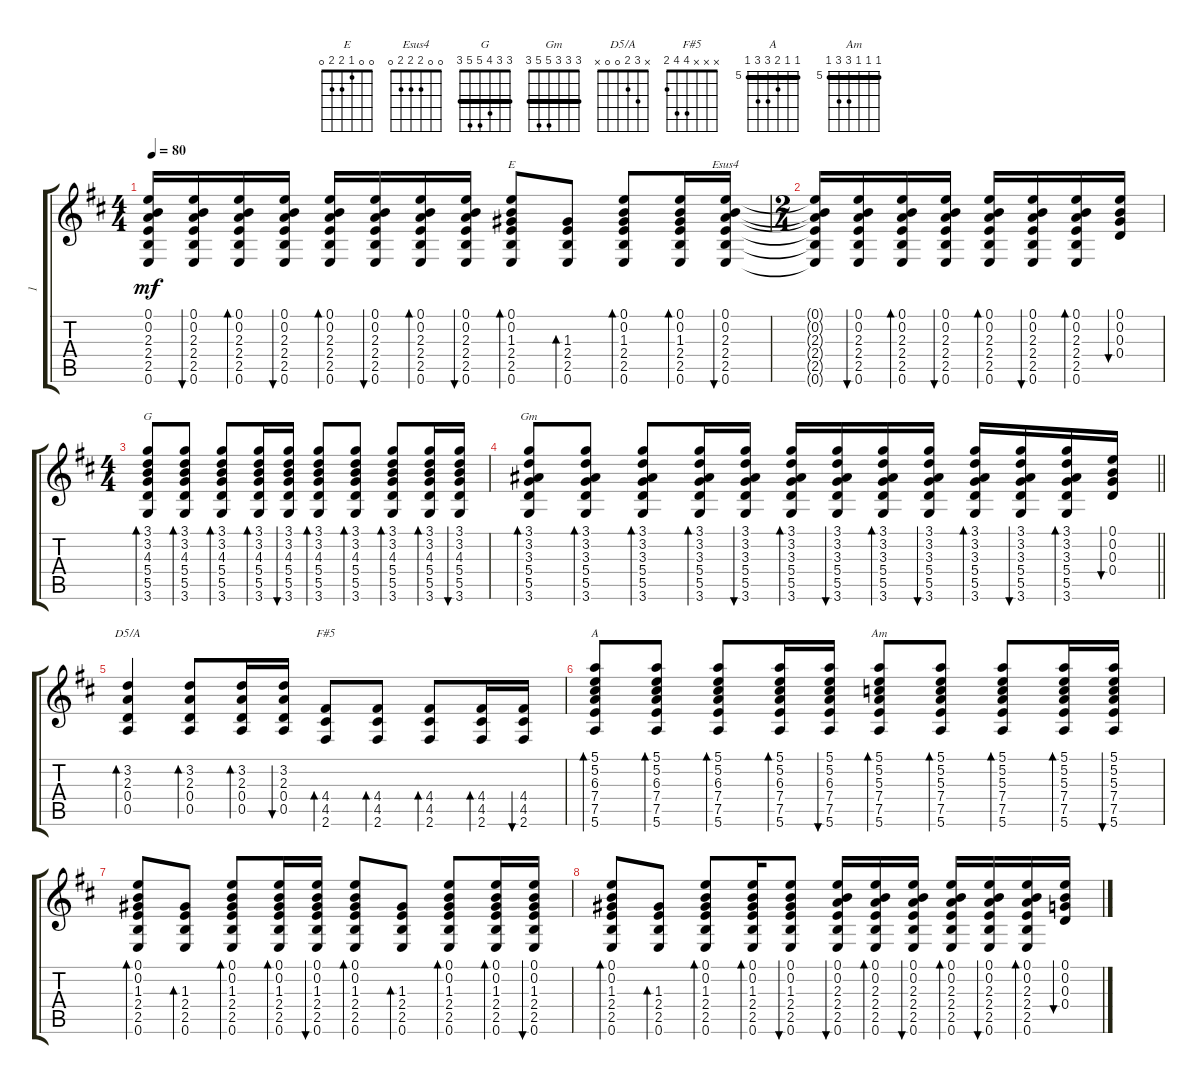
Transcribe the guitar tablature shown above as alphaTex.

\track ("1" "1") {instrument overdrivenguitar}
\staff {score tabs}
\tuning (E4 B3 G3 D3 A2 E2) {hide}
\chord ("E" 0 0 1 2 2 0)
\chord ("Esus4" 0 0 2 2 2 0)
\chord ("G" 3 3 4 5 5 3) {barre 3}
\chord ("Gm" 3 3 3 5 5 3) {barre 3}
\chord ("D5/A" x 3 2 0 0 x)
\chord ("F#5" x x x 4 4 2)
\chord ("A" 5 5 6 7 7 5) {firstfret 5 barre 5}
\chord ("Am" 5 5 5 7 7 5) {firstfret 5 barre 5}
\ts (4 4)
\tempo 80
\clef g2
\ks d
(0.1{t} 0.2{t} 2.3{t} 2.4{t} 2.5{t} 0.6{t}).16{dy mf} (0.1 0.2 2.3 2.4 2.5 0.6).16{bu 30} (0.1 0.2 2.3 2.4 2.5 0.6).16{bd 30} (0.1 0.2 2.3 2.4 2.5 0.6).16{bu 30} (0.1 0.2 2.3 2.4 2.5 0.6).16{bd 30} (0.1 0.2 2.3 2.4 2.5 0.6).16{bu 30} (0.1 0.2 2.3 2.4 2.5 0.6).16{bd 30} (0.1 0.2 2.3 2.4 2.5 0.6).16{bu 30} (0.1 0.2 1.3 2.4 2.5 0.6).8{bd 30 ch "E"} (1.3 2.4 2.5 0.6).8{bd 30} (0.1 0.2 1.3 2.4 2.5 0.6).8{bd 30} (0.1 0.2 1.3 2.4 2.5 0.6).16{bd 30} (0.1 0.2 2.3 2.4 2.5 0.6).16{bu 30 ch "Esus4"} |
\ts (2 4)
(0.1{t} 0.2{t} 2.3{t} 2.4{t} 2.5{t} 0.6{t}).16 (0.1 0.2 2.3 2.4 2.5 0.6).16{bu 30} (0.1 0.2 2.3 2.4 2.5 0.6).16{bd 30} (0.1 0.2 2.3 2.4 2.5 0.6).16{bu 30} (0.1 0.2 2.3 2.4 2.5 0.6).16{bd 30} (0.1 0.2 2.3 2.4 2.5 0.6).16{bu 30} (0.1 0.2 2.3 2.4 2.5 0.6).16{bd 30} (0.1 0.2 0.3 0.4).16{bu 30} |
\ts (4 4)
(3.1 3.2 4.3 5.4 5.5 3.6).8{bd 30 ch "G"} (3.1 3.2 4.3 5.4 5.5 3.6).8{bd 30} (3.1 3.2 4.3 5.4 5.5 3.6).8{bd 30} (3.1 3.2 4.3 5.4 5.5 3.6).16{bd 30} (3.1 3.2 4.3 5.4 5.5 3.6).16{bu 30} (3.1 3.2 4.3 5.4 5.5 3.6).8{bd 30} (3.1 3.2 4.3 5.4 5.5 3.6).8{bd 30} (3.1 3.2 4.3 5.4 5.5 3.6).8{bd 30} (3.1 3.2 4.3 5.4 5.5 3.6).16{bd 30} (3.1 3.2 4.3 5.4 5.5 3.6).16{bu 30} |
\barLineRight lightlight
(3.1 3.2 3.3 5.4 5.5 3.6).8{bd 30 ch "Gm"} (3.1 3.2 3.3 5.4 5.5 3.6).8{bd 30} (3.1 3.2 3.3 5.4 5.5 3.6).8{bd 30} (3.1 3.2 3.3 5.4 5.5 3.6).16{bd 30} (3.1 3.2 3.3 5.4 5.5 3.6).16{bu 30} (3.1 3.2 3.3 5.4 5.5 3.6).16{bd 30} (3.1 3.2 3.3 5.4 5.5 3.6).16{bu 30} (3.1 3.2 3.3 5.4 5.5 3.6).16{bd 30} (3.1 3.2 3.3 5.4 5.5 3.6).16{bu 30} (3.1 3.2 3.3 5.4 5.5 3.6).16{bd 30} (3.1 3.2 3.3 5.4 5.5 3.6).16{bu 30} (3.1 3.2 3.3 5.4 5.5 3.6).16{bd 30} (0.1 0.2 0.3 0.4).16{bu 30} |
(3.2 2.3 0.4 0.5).4{bd 30 ch "D5/A"} (3.2 2.3 0.4 0.5).8{bd 30} (3.2 2.3 0.4 0.5).16{bd 30} (3.2 2.3 0.4 0.5).16{bu 30} (4.4 4.5 2.6).8{bd 30 ch "F#5"} (4.4 4.5 2.6).8{bd 30} (4.4 4.5 2.6).8{bd 30} (4.4 4.5 2.6).16{bd 30} (4.4 4.5 2.6).16{bu 30} |
(5.1 5.2 6.3 7.4 7.5 5.6).8{bd 30 ch "A"} (5.1 5.2 6.3 7.4 7.5 5.6).8{bd 30} (5.1 5.2 6.3 7.4 7.5 5.6).8{bd 30} (5.1 5.2 6.3 7.4 7.5 5.6).16{bd 30} (5.1 5.2 6.3 7.4 7.5 5.6).16{bu 30} (5.1 5.2 5.3 7.4 7.5 5.6).8{bd 30 ch "Am"} (5.1 5.2 5.3 7.4 7.5 5.6).8{bd 30} (5.1 5.2 5.3 7.4 7.5 5.6).8{bd 30} (5.1 5.2 5.3 7.4 7.5 5.6).16{bd 30} (5.1 5.2 5.3 7.4 7.5 5.6).16{bu 30} |
(0.1 0.2 1.3 2.4 2.5 0.6).8{bd 30} (1.3 2.4 2.5 0.6).8{bd 30} (0.1 0.2 1.3 2.4 2.5 0.6).8{bd 30} (0.1 0.2 1.3 2.4 2.5 0.6).16{bd 30} (0.1 0.2 1.3 2.4 2.5 0.6).16{bu 30} (0.1 0.2 1.3 2.4 2.5 0.6).8{bd 30} (1.3 2.4 2.5 0.6).8{bd 30} (0.1 0.2 1.3 2.4 2.5 0.6).8{bd 30} (0.1 0.2 1.3 2.4 2.5 0.6).16{bd 30} (0.1 0.2 1.3 2.4 2.5 0.6).16{bu 30} |
(0.1 0.2 1.3 2.4 2.5 0.6).8{bd 30} (1.3 2.4 2.5 0.6).8{bd 30} (0.1 0.2 1.3 2.4 2.5 0.6).8{bd 30} (0.1 0.2 1.3 2.4 2.5 0.6).16{bd 30} (0.1 0.2 1.3 2.4 2.5 0.6).8{bu 30} (0.1 0.2 2.3 2.4 2.5 0.6).16{bu 30} (0.1 0.2 2.3 2.4 2.5 0.6).16{bd 30} (0.1 0.2 2.3 2.4 2.5 0.6).16{bu 30} (0.1 0.2 2.3 2.4 2.5 0.6).16{bd 30} (0.1 0.2 2.3 2.4 2.5 0.6).16{bu 30} (0.1 0.2 2.3 2.4 2.5 0.6).16{bd 30} (0.1 0.2 0.3 0.4).16{bu 30}
